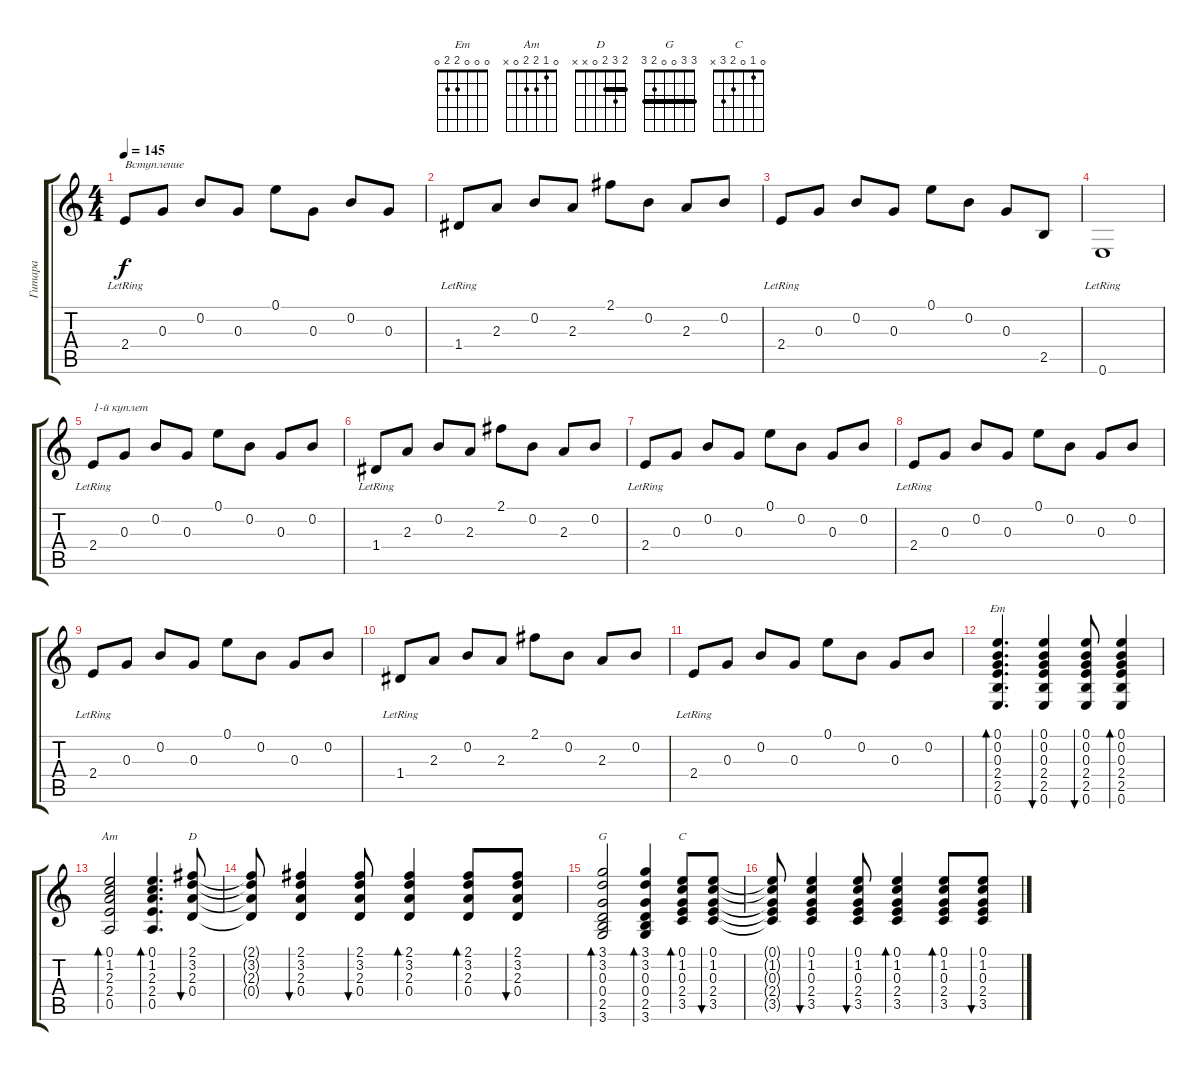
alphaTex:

\track ("Гитара" "Гитара") {instrument acousticguitarsteel}
\staff {score tabs}
\tuning (E4 B3 G3 D3 A2 E2) {hide}
\chord ("Em" 0 0 0 2 2 0)
\chord ("Am" 0 1 2 2 0 x)
\chord ("D" 2 3 2 0 x x) {barre 2}
\chord ("G" 3 3 0 0 2 3) {barre 3}
\chord ("C" 0 1 0 2 3 x)
\ts (4 4)
\tempo 145
\clef g2
\ks c
2.4{lr}.8{txt "Вступление" dy f instrument acousticguitarsteel} 0.3.8 0.2.8 0.3.8 0.1.8 0.3.8 0.2.8 0.3.8 |
1.4{lr}.8 2.3.8 0.2.8 2.3.8 2.1.8 0.2.8 2.3.8 0.2.8 |
2.4{lr}.8 0.3.8 0.2.8 0.3.8 0.1.8 0.2.8 0.3.8 2.5.8 |
0.6{lr}.1 |
2.4{lr}.8{txt "1-й куплет"} 0.3.8 0.2.8 0.3.8 0.1.8 0.2.8 0.3.8 0.2.8 |
1.4{lr}.8 2.3.8 0.2.8 2.3.8 2.1.8 0.2.8 2.3.8 0.2.8 |
2.4{lr}.8 0.3.8 0.2.8 0.3.8 0.1.8 0.2.8 0.3.8 0.2.8 |
2.4{lr}.8 0.3.8 0.2.8 0.3.8 0.1.8 0.2.8 0.3.8 0.2.8 |
2.4{lr}.8 0.3.8 0.2.8 0.3.8 0.1.8 0.2.8 0.3.8 0.2.8 |
1.4{lr}.8 2.3.8 0.2.8 2.3.8 2.1.8 0.2.8 2.3.8 0.2.8 |
2.4{lr}.8 0.3.8 0.2.8 0.3.8 0.1.8 0.2.8 0.3.8 0.2.8 |
(0.1 0.2 0.3 2.4 2.5 0.6).4{d bd 60 ch "Em"} (0.1 0.2 0.3 2.4 2.5 0.6).4{bu 60} (0.1 0.2 0.3 2.4 2.5 0.6).8{bu 60} (0.1 0.2 0.3 2.4 2.5 0.6).4{bd 60} |
(0.1 1.2 2.3 2.4 0.5).2{bd 60 ch "Am"} (0.1 1.2 2.3 2.4 0.5).4{d bd 60} (2.1 3.2 2.3 0.4).8{bu 60 ch "D"} |
(2.1{t} 3.2{t} 2.3{t} 0.4{t}).8 (2.1 3.2 2.3 0.4).4{bu 60} (2.1 3.2 2.3 0.4).8{bu 60} (2.1 3.2 2.3 0.4).4{bd 60} (2.1 3.2 2.3 0.4).8{bd 60} (2.1 3.2 2.3 0.4).8{bu 60} |
(3.1 3.2 0.3 0.4 2.5 3.6).2{bd 60 ch "G"} (3.1 3.2 0.3 0.4 2.5 3.6).4{bd 60} (0.1 1.2 0.3 2.4 3.5).8{bd 60 ch "C"} (0.1 1.2 0.3 2.4 3.5).8{bu 60} |
(0.1{t} 1.2{t} 0.3{t} 2.4{t} 3.5{t}).8 (0.1 1.2 0.3 2.4 3.5).4{bu 60} (0.1 1.2 0.3 2.4 3.5).8{bu 60} (0.1 1.2 0.3 2.4 3.5).4{bd 60} (0.1 1.2 0.3 2.4 3.5).8{bd 60} (0.1 1.2 0.3 2.4 3.5).8{bu 60}
